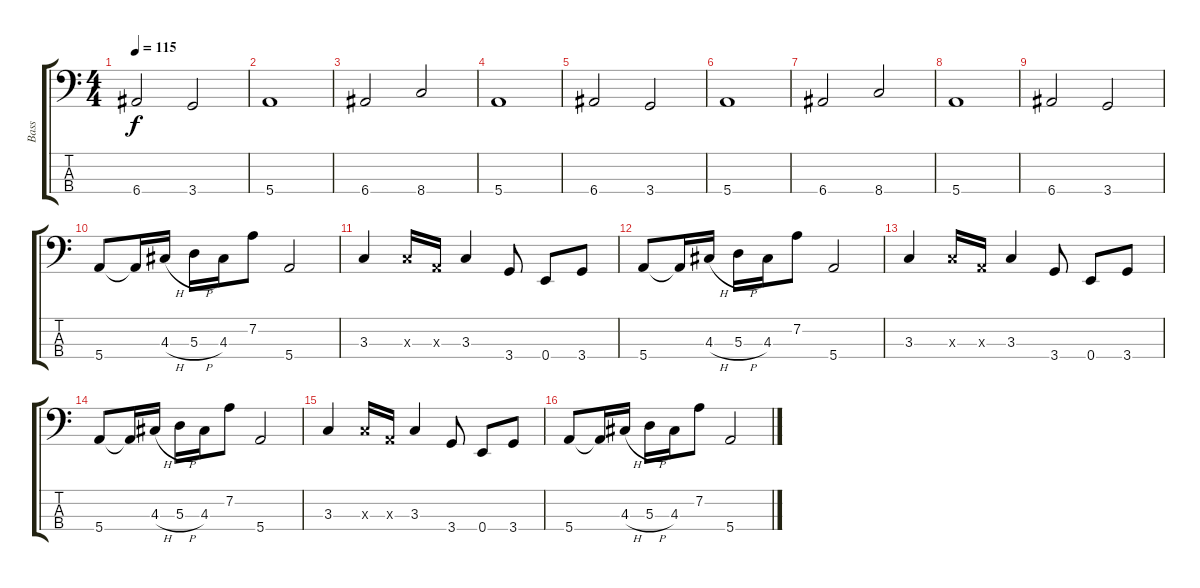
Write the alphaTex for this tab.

\track ("Bass" "Bass") {instrument electricbasspick}
\staff {score tabs}
\tuning (G2 D2 A1 E1) {hide}
\ts (4 4)
\tempo 115
\clef f4
\ks c
6.4.2{dy f} 3.4.2 |
5.4.1 |
6.4.2 8.4.2 |
5.4.1 |
6.4.2 3.4.2 |
5.4.1 |
6.4.2 8.4.2 |
5.4.1 |
6.4.2 3.4.2 |
5.4.8 5.4{t}.16 4.3{h}.16 5.3{h}.16 4.3.16 7.2.8 5.4.2 |
3.3.4 3.3{x}.16 0.3{x}.16 3.3.4 3.4.8 0.4.8 3.4.8 |
5.4.8 5.4{t}.16 4.3{h}.16 5.3{h}.16 4.3.16 7.2.8 5.4.2 |
3.3.4 3.3{x}.16 0.3{x}.16 3.3.4 3.4.8 0.4.8 3.4.8 |
5.4.8 5.4{t}.16 4.3{h}.16 5.3{h}.16 4.3.16 7.2.8 5.4.2 |
3.3.4 3.3{x}.16 0.3{x}.16 3.3.4 3.4.8 0.4.8 3.4.8 |
5.4.8 5.4{t}.16 4.3{h}.16 5.3{h}.16 4.3.16 7.2.8 5.4.2
